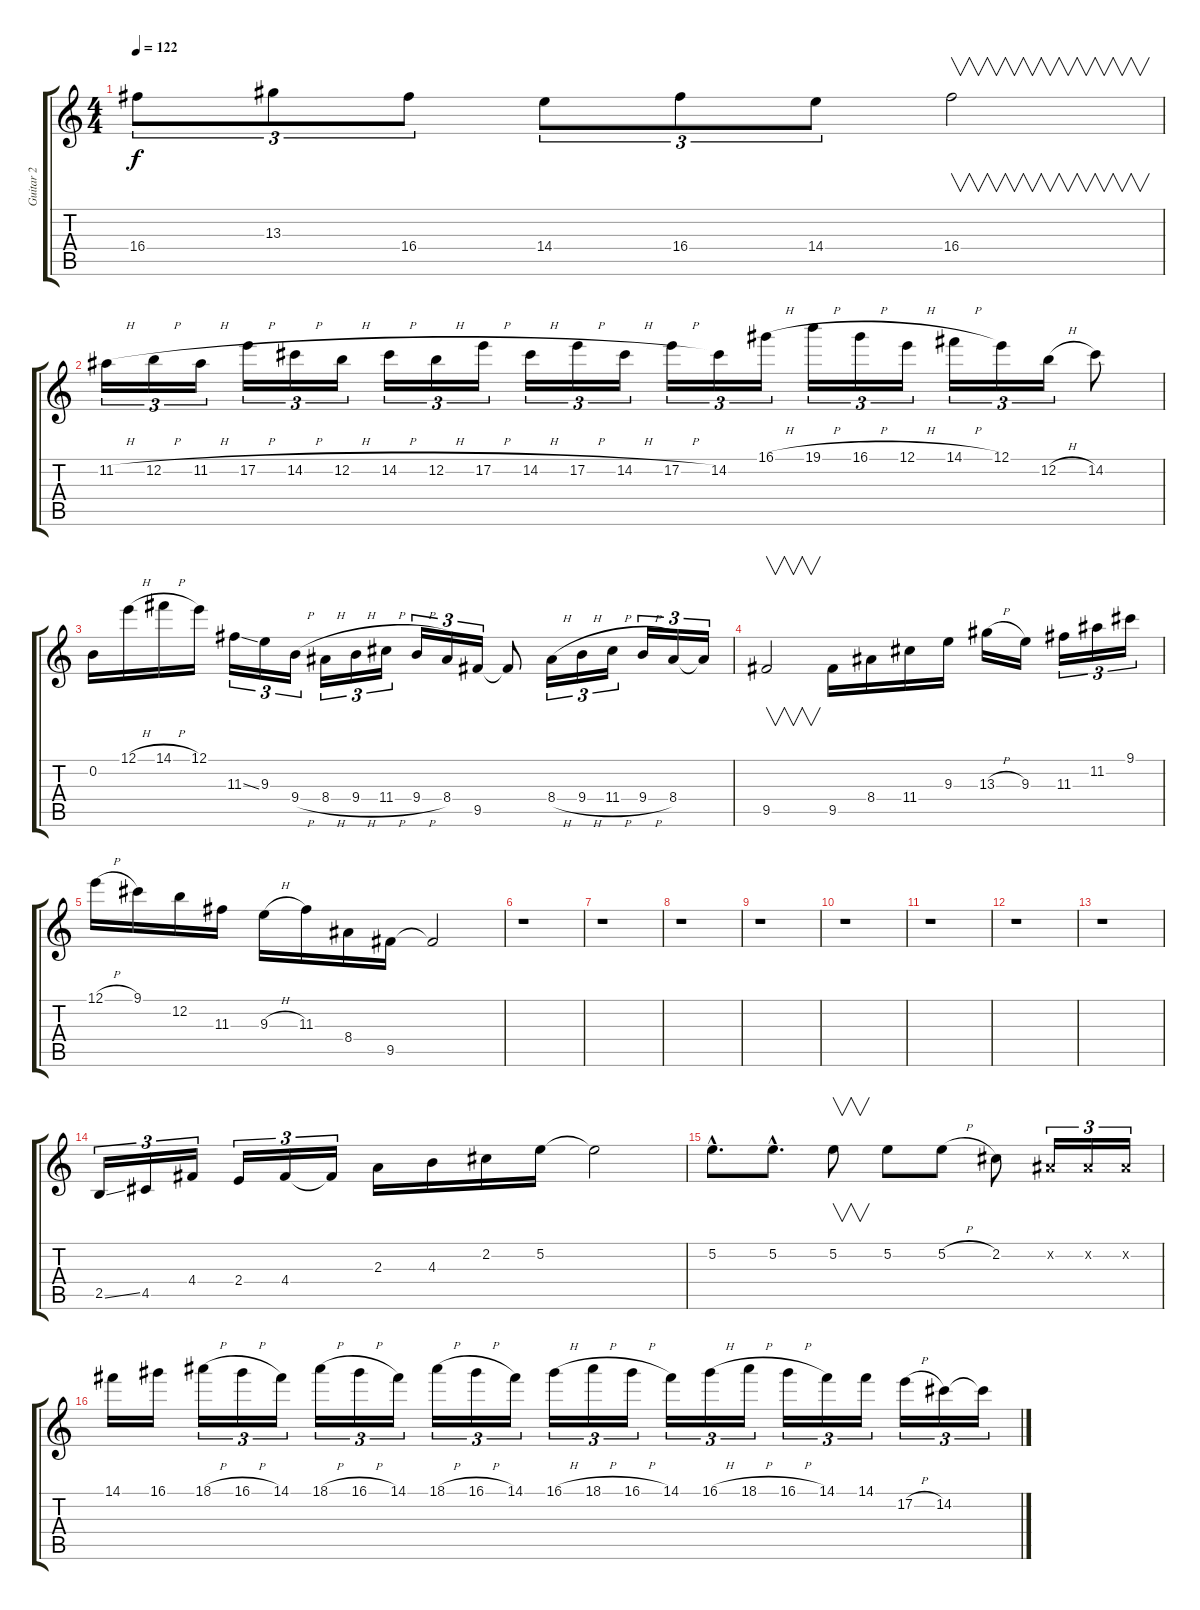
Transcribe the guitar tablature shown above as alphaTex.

\track ("Guitar 2" "Guitar 2") {instrument overdrivenguitar}
\staff {score tabs}
\tuning (E4 B3 G3 D3 A2 E2) {hide}
\ts (4 4)
\tempo 122
\clef g2
\ks c
16.4.8{tu (3 2) dy f} 13.3.8{tu (3 2)} 16.4.8{tu (3 2)} 14.4.8{tu (3 2)} 16.4.8{tu (3 2)} 14.4.8{tu (3 2)} 16.4.2{v} |
11.2{h}.16{tu (3 2)} 12.2{h}.16{tu (3 2)} 11.2{h}.16{tu (3 2)} 17.2{h}.16{tu (3 2)} 14.2{h}.16{tu (3 2)} 12.2{h}.16{tu (3 2)} 14.2{h}.16{tu (3 2)} 12.2{h}.16{tu (3 2)} 17.2{h}.16{tu (3 2)} 14.2{h}.16{tu (3 2)} 17.2{h}.16{tu (3 2)} 14.2{h}.16{tu (3 2)} 17.2{h}.16{tu (3 2)} 14.2.16{tu (3 2)} 16.1{h}.16{tu (3 2)} 19.1{h}.16{tu (3 2)} 16.1{h}.16{tu (3 2)} 12.1{h}.16{tu (3 2)} 14.1{h}.16{tu (3 2)} 12.1.16{tu (3 2)} 12.2{h}.16{tu (3 2)} 14.2.8 |
0.2.16 12.1{h}.16 14.1{h}.16 12.1.16 11.3{ss}.16{tu (3 2)} 9.3.16{tu (3 2)} 9.4{h}.16{tu (3 2)} 8.4{h}.16{tu (3 2)} 9.4{h}.16{tu (3 2)} 11.4{h}.16{tu (3 2)} 9.4{h}.16{tu (3 2)} 8.4.16{tu (3 2)} 9.5.16{tu (3 2)} 9.5{t}.8 8.4{h}.16{tu (3 2)} 9.4{h}.16{tu (3 2)} 11.4{h}.16{tu (3 2)} 9.4{h}.16{tu (3 2)} 8.4.16{tu (3 2)} 8.4{t}.16{tu (3 2)} |
9.5.2{v} 9.5.16 8.4.16 11.4.16 9.3.16 13.3{h}.16 9.3.16 11.3.16{tu (3 2)} 11.2.16{tu (3 2)} 9.1.16{tu (3 2)} |
12.1{h}.16 9.1.16 12.2.16 11.3.16 9.3{h}.16 11.3.16 8.4.16 9.5.16 9.5{t}.2 |
r.1 |
r.1 |
r.1 |
r.1 |
r.1 |
r.1 |
r.1 |
r.1 |
2.5{ss}.16{tu (3 2)} 4.5.16{tu (3 2)} 4.4.16{tu (3 2)} 2.4.16{tu (3 2)} 4.4.16{tu (3 2)} 4.4{t}.16{tu (3 2)} 2.3.16 4.3.16 2.2.16 5.2.16 5.2{t}.2 |
5.2{hac}.8{d} 5.2{hac}.8{d} 5.2.8{v} 5.2.8 5.2{h}.8 2.2.8 -1.2{x}.16{tu (3 2)} -1.2{x}.16{tu (3 2)} -1.2{x}.16{tu (3 2)} |
14.1.16 16.1.16 18.1{h}.16{tu (3 2)} 16.1{h}.16{tu (3 2)} 14.1.16{tu (3 2)} 18.1{h}.16{tu (3 2)} 16.1{h}.16{tu (3 2)} 14.1.16{tu (3 2)} 18.1{h}.16{tu (3 2)} 16.1{h}.16{tu (3 2)} 14.1.16{tu (3 2)} 16.1{h}.16{tu (3 2)} 18.1{h}.16{tu (3 2)} 16.1{h}.16{tu (3 2)} 14.1.16{tu (3 2)} 16.1{h}.16{tu (3 2)} 18.1{h}.16{tu (3 2)} 16.1{h}.16{tu (3 2)} 14.1.16{tu (3 2)} 14.1.16{tu (3 2)} 17.2{h}.16{tu (3 2)} 14.2.16{tu (3 2)} 14.2{t}.16{tu (3 2)}
